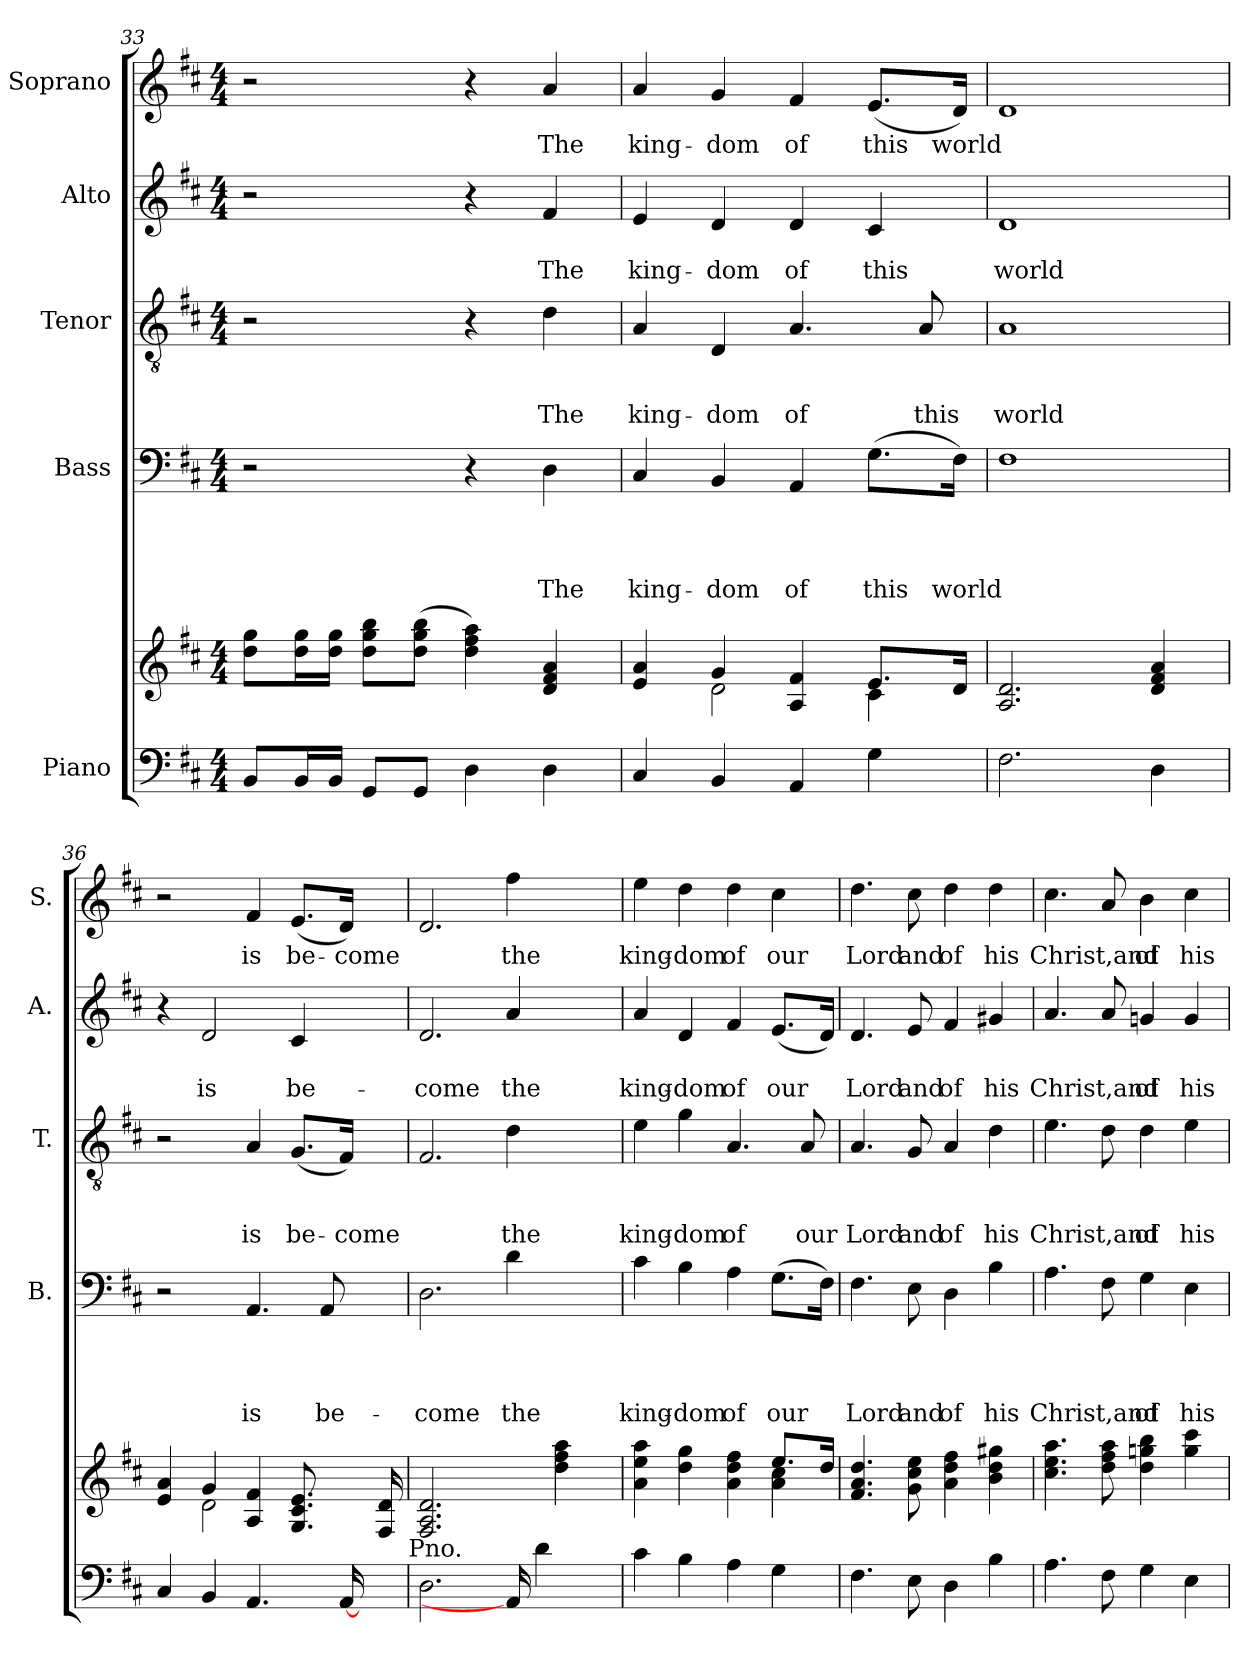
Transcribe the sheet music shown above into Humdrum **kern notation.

**kern	**kern	**kern	**text	**text	**text	**text	**kern	**text	**text	**text	**kern	**text	**text	**kern	**text
*part5	*part5	*part4	*part4	*part4	*part4	*part4	*part3	*part3	*part3	*part3	*part2	*part2	*part2	*part1	*part1
*staff6	*staff5	*staff4	*staff4	*staff4	*staff4	*staff4	*staff3	*staff3	*staff3	*staff3	*staff2	*staff2	*staff2	*staff1	*staff1
*I"Piano	*	*I"Bass	*	*	*	*	*I"Tenor	*	*	*	*I"Alto	*	*	*I"Soprano	*
*	*	*I'B.	*	*	*	*	*I'T.	*	*	*	*I'A.	*	*	*I'S.	*
*clefF4	*clefG2	*clefF4	*	*	*	*	*clefGv2	*	*	*	*clefG2	*	*	*clefG2	*
*k[f#c#]	*k[f#c#]	*k[f#c#]	*	*	*	*	*k[f#c#]	*	*	*	*k[f#c#]	*	*	*k[f#c#]	*
*D:	*D:	*D:	*	*	*	*	*D:	*	*	*	*D:	*	*	*D:	*
*M4/4	*M4/4	*M4/4	*	*	*	*	*M4/4	*	*	*	*M4/4	*	*	*M4/4	*
=33	=33	=33	=33	=33	=33	=33	=33	=33	=33	=33	=33	=33	=33	=33	=33
8BB/L	8dd\ 8gg\L	2r	.	.	.	.	2r	.	.	.	2r	.	.	2r	.
16BB/L	16dd\ 16gg\L	.	.	.	.	.	.	.	.	.	.	.	.	.	.
16BB/JJ	16dd\ 16gg\JJ	.	.	.	.	.	.	.	.	.	.	.	.	.	.
8GG/L	8dd\ 8gg\ 8bb\L	.	.	.	.	.	.	.	.	.	.	.	.	.	.
8GG/J	(>8dd\ 8gg\ 8bb\J	.	.	.	.	.	.	.	.	.	.	.	.	.	.
4D\	4dd\ 4ff#\ 4aa\)	4r	.	.	.	.	4r	.	.	.	4r	.	.	4r	.
!	!	!	!	!	!	!LO:LY:b	!	!	!	!LO:LY:b	!	!	!LO:LY:b	!	!LO:LY:b
4D\	4d/ 4f#/ 4a/	4D\	.	.	.	The	4d\	.	.	The	4f#/	.	The	4a/	The
=34	=34	=34	=34	=34	=34	=34	=34	=34	=34	=34	=34	=34	=34	=34	=34
*	*^	*	*	*	*	*	*	*	*	*	*	*	*	*	*
!	!	!	!	!	!	!	!LO:LY:b	!	!	!	!LO:LY:b	!	!	!LO:LY:b	!	!LO:LY:b
4C#/	4e/ 4a/	4ryy	4C#/	.	.	.	king-	4A/	.	.	king-	4e/	.	king-	4a/	king-
!	!	!	!	!	!	!	!LO:LY:b:rj	!	!	!	!LO:LY:b:rj	!	!	!LO:LY:b:rj	!	!LO:LY:b:rj
4BB/	4g/	2d\	4BB/	.	.	.	-dom	4D/	.	.	-dom	4d/	.	-dom	4g/	-dom
!	!	!	!	!	!	!	!LO:LY:b	!	!	!	!LO:LY:b	!	!	!LO:LY:b	!	!LO:LY:b
4AA/	4A/ 4f#/	.	4AA/	.	.	.	of	4.A/	.	.	of	4d/	.	of	4f#/	of
!	!	!	!	!	!	!	!LO:LY:b	!	!	!	!	!	!	!LO:LY:b	!	!LO:LY:b
4G\	8.e/L	4c#\	(>8.G\L	.	.	.	this	.	.	.	.	4c#/	.	this	(<8.e/L	this
!	!	!	!	!	!	!	!	!	!	!	!LO:LY:b	!	!	!	!	!
.	.	.	.	.	.	.	.	8A/	.	.	this	.	.	.	.	.
!	!	!	!	!	!	!	!LO:LY:b	!	!	!	!	!	!	!	!	!LO:LY:b
.	16d/Jk	.	16F#\Jk)	.	.	.	world	.	.	.	.	.	.	.	16d/Jk)	world
*	*v	*v	*	*	*	*	*	*	*	*	*	*	*	*	*	*
=35	=35	=35	=35	=35	=35	=35	=35	=35	=35	=35	=35	=35	=35	=35	=35
!	!	!	!	!	!	!	!	!	!	!LO:LY:b	!	!	!LO:LY:b	!	!
2.F#\	2.A/ 2.d/	1F#	.	.	.	.	1A	.	.	world	1d	.	world	1d	.
4D\	4d/ 4f#/ 4a/	.	.	.	.	.	.	.	.	.	.	.	.	.	.
!!LO:LB:g=z
=36	=36	=36	=36	=36	=36	=36	=36	=36	=36	=36	=36	=36	=36	=36	=36
*	*^	*	*	*	*	*	*	*	*	*	*	*	*	*	*
*	*	*^	*	*	*	*	*	*	*	*	*	*	*	*	*	*
4C#/	4e/ 4a/	4ryy	1ryy	2r	.	.	.	.	2r	.	.	.	4r	.	.	2r	.
!	!	!	!	!	!	!	!	!	!	!	!	!	!	!	!LO:LY:b	!	!
4BB/	2d\	4g/	.	.	.	.	.	.	.	.	.	.	2d/	.	is	.	.
!	!	!	!	!	!	!	!	!LO:LY:b	!	!	!	!LO:LY:b	!	!	!	!	!LO:LY:b
4.AA/	.	4A/ 4f#/	.	4.AA/	.	.	.	is	4A/	.	.	is	.	.	.	4f#/	is
!	!	!	!	!	!	!	!	!	!	!	!	!LO:LY:b	!	!	!LO:LY:b	!	!LO:LY:b
.	4.ryy	8.G/ 8.c#/ 8.e/	.	.	.	.	.	.	(<8.G/L	.	.	be-	4c#/	.	be-	(<8.e/L	be-
!	!	!	!	!	!	!	!	!LO:LY:b	!	!	!	!	!	!	!	!	!
16ryy	.	.	.	8AA/	.	.	.	be-	.	.	.	.	.	.	.	.	.
!	!	!	!	!	!	!	!	!	!	!	!	!LO:LY:b	!	!	!	!	!LO:LY:b
[16AA/	.	16ryy	.	.	.	.	.	.	16F#/Jk)	.	.	-come	.	.	.	16d/Jk)	-come
8ryy	.	8ryy	16ryy	8ryy	.	.	.	.	8ryy	.	.	.	8ryy	.	.	8ryy	.
.	.	.	16F#/ 16d/	.	.	.	.	.	.	.	.	.	.	.	.	.	.
!	!	!	!LO:TX:b:t=Pno.	!	!	!	!	!	!	!	!	!	!	!	!	!	!
=37	=37	=37	=37	=37	=37	=37	=37	=37	=37	=37	=37	=37	=37	=37	=37	=37	=37
!	!	!	!	!	!	!	!	!LO:LY:b	!	!	!	!	!	!	!LO:LY:b	!	!
*	*v	*v	*v	*	*	*	*	*	*	*	*	*	*	*	*	*	*
2.D\	2.F#/ 2.A/ 2.d/	2.D\	.	.	.	-come	2.F#/	.	.	.	2.d/	.	-come	2.d/	.
!	!	!	!	!	!	!LO:LY:b	!	!	!	!LO:LY:b	!	!	!LO:LY:b	!	!LO:LY:b
16AA/]	8ryy	4d\	.	.	.	the	4d\	.	.	the	4a/	.	the	4ff#\	the
4d\	.	.	.	.	.	.	.	.	.	.	.	.	.	.	.
.	4dd\ 4ff#\ 4aa\	.	.	.	.	.	.	.	.	.	.	.	.	.	.
.	.	8ryy	.	.	.	.	8ryy	.	.	.	8ryy	.	.	8ryy	.
16ryy	.	.	.	.	.	.	.	.	.	.	.	.	.	.	.
=38	=38	=38	=38	=38	=38	=38	=38	=38	=38	=38	=38	=38	=38	=38	=38
*	*^	*	*	*	*	*	*	*	*	*	*	*	*	*	*
!	!	!	!	!	!	!	!LO:LY:b	!	!	!	!LO:LY:b	!	!	!LO:LY:b	!	!LO:LY:b
4c#\	2.ryy	4a\ 4ee\ 4aa\	4c#\	.	.	.	king-	4e\	.	.	king-	4a/	.	king-	4ee\	king-
!	!	!	!	!	!	!	!LO:LY:b:rj	!	!	!	!LO:LY:b:rj	!	!	!LO:LY:b:rj	!	!LO:LY:b:rj
4B\	.	4dd\ 4gg\	4B\	.	.	.	-dom	4g\	.	.	-dom	4d/	.	-dom	4dd\	-dom
!	!	!	!	!	!	!	!LO:LY:b	!	!	!	!LO:LY:b	!	!	!LO:LY:b	!	!LO:LY:b
4A\	.	4a\ 4dd\ 4ff#\	4A\	.	.	.	of	4.A/	.	.	of	4f#/	.	of	4dd\	of
!	!	!	!	!	!	!	!LO:LY:b	!	!	!	!	!	!	!LO:LY:b	!	!LO:LY:b
4G\	8.ee/L	4a\ 4cc#\	(>8.G\L	.	.	.	our	.	.	.	.	(<8.e/L	.	our	4cc#\	our
!	!	!	!	!	!	!	!	!	!	!	!LO:LY:b	!	!	!	!	!
.	.	.	.	.	.	.	.	8A/	.	.	our	.	.	.	.	.
.	16dd/Jk	.	16F#\Jk)	.	.	.	.	.	.	.	.	16d/Jk)	.	.	.	.
*	*v	*v	*	*	*	*	*	*	*	*	*	*	*	*	*	*
=39	=39	=39	=39	=39	=39	=39	=39	=39	=39	=39	=39	=39	=39	=39	=39
!	!	!	!	!	!	!LO:LY:b	!	!	!	!LO:LY:b	!	!	!LO:LY:b	!	!LO:LY:b
4.F#\	4.f#/ 4.a/ 4.dd/	4.F#\	.	.	.	Lord	4.A/	.	.	Lord	4.d/	.	Lord	4.dd\	Lord
!	!	!	!	!	!	!LO:LY:b	!	!	!	!LO:LY:b	!	!	!LO:LY:b	!	!LO:LY:b
8E\	8g\ 8cc#\ 8ee\	8E\	.	.	.	and	8G/	.	.	and	8e/	.	and	8cc#\	and
!	!	!	!	!	!	!LO:LY:b	!	!	!	!LO:LY:b	!	!	!LO:LY:b	!	!LO:LY:b
4D\	4a\ 4dd\ 4ff#\	4D\	.	.	.	of	4A/	.	.	of	4f#/	.	of	4dd\	of
!	!	!	!	!	!	!LO:LY:b	!	!	!	!LO:LY:b	!	!	!LO:LY:b	!	!LO:LY:b
4B\	4b\ 4dd\ 4gg#X\	4B\	.	.	.	his	4d\	.	.	his	4g#X/	.	his	4dd\	his
=40	=40	=40	=40	=40	=40	=40	=40	=40	=40	=40	=40	=40	=40	=40	=40
!	!	!	!	!	!	!LO:LY:b	!	!	!	!LO:LY:b	!	!	!LO:LY:b	!	!LO:LY:b
4.A\	4.cc#\ 4.ee\ 4.aa\	4.A\	.	.	.	Christ,and	4.e\	.	.	Christ,and	4.a/	.	Christ,and	4.cc#\	Christ,and
8F#\	8dd\ 8ff#\ 8aa\	8F#\	.	.	.	.	8d\	.	.	.	8a/	.	.	8a/	.
!	!	!	!	!	!	!LO:LY:b	!	!	!	!LO:LY:b	!	!	!LO:LY:b	!	!LO:LY:b
4G\	4dd\ 4ggn\ 4bb\	4G\	.	.	.	of	4d\	.	.	of	4gn/	.	of	4b\	of
!	!	!	!	!	!	!LO:LY:b	!	!	!	!LO:LY:b	!	!	!LO:LY:b	!	!LO:LY:b
4E\	4gg\ 4ccc#\	4E\	.	.	.	his	4e\	.	.	his	4g/	.	his	4cc#\	his
=	=	=	=	=	=	=	=	=	=	=	=	=	=	=	=
*-	*-	*-	*-	*-	*-	*-	*-	*-	*-	*-	*-	*-	*-	*-	*-
